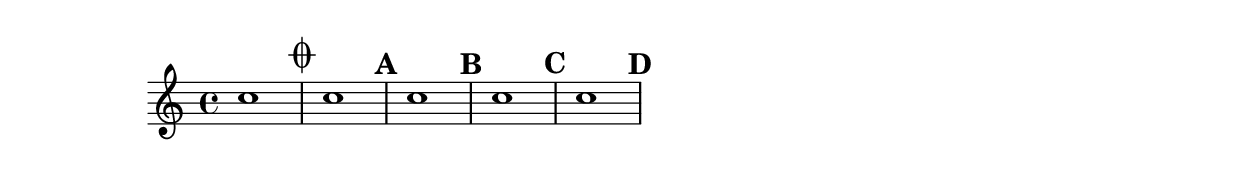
\version "2.10.12"

\header { texidoc = "
Marks can be printed as numbers.  
By setting @{markFormatter@} we may choose a different style of mark printing. Also, marks can be specified manually, with a markup argument.
" }

\paper { ragged-right = ##t } 

\relative c''{
  \set Score.markFormatter = #format-mark-numbers 
  c1 | \mark \markup { \musicglyph #"scripts.coda" }
  c1 | \mark \default
  c1 | \mark \default
  \set Score.markFormatter
  = #(lambda (mark  context)
      (make-box-markup (format-mark-numbers mark context)))
  c1 | \mark \default
  \set Score.markFormatter
  = #(lambda (mark  context)
      (make-circle-markup (format-mark-numbers mark context)))
  c1 | \mark \default
}
